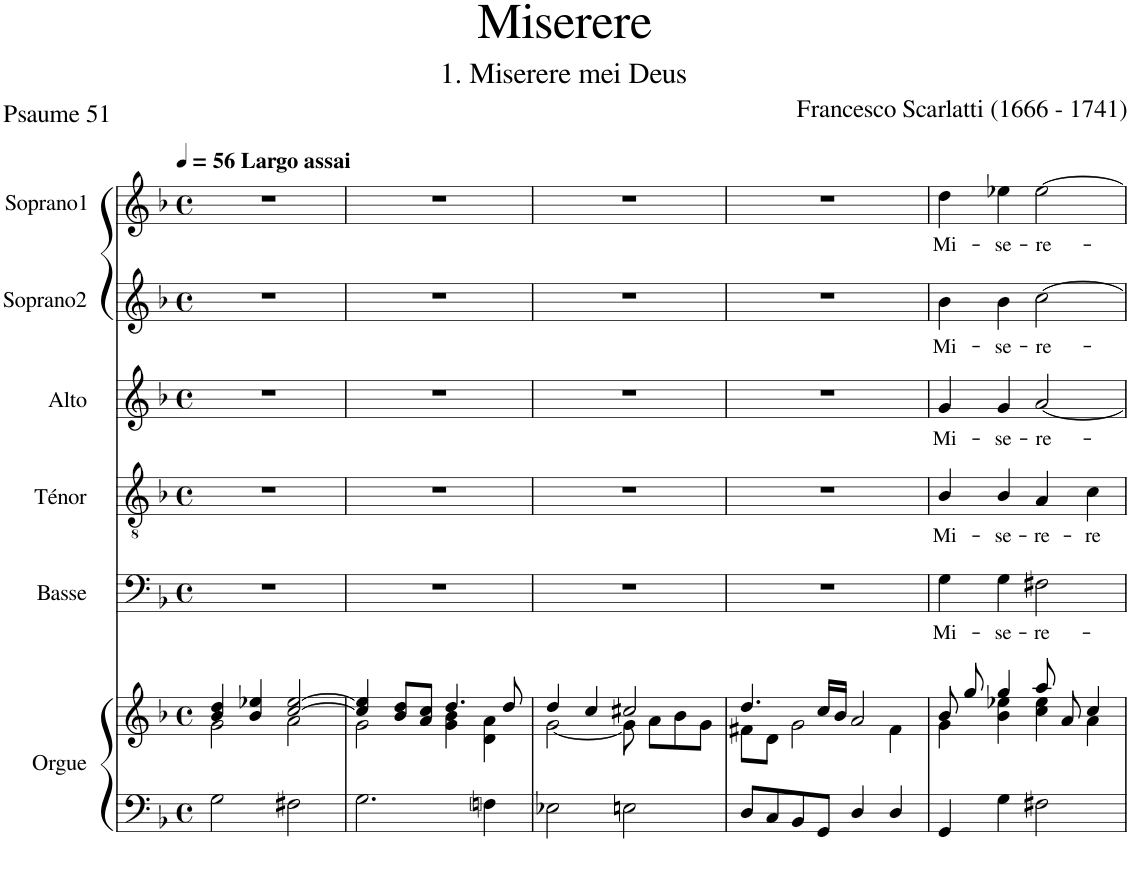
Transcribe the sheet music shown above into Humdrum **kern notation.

**kern	**kern	**kern	**text	**kern	**text	**kern	**text	**kern	**text	**kern	**text
*part6	*part6	*part5	*part5	*part4	*part4	*part3	*part3	*part2	*part2	*part1	*part1
*staff7	*staff6	*staff5	*staff5	*staff4	*staff4	*staff3	*staff3	*staff2	*staff2	*staff1	*staff1
*I"Orgue	*	*I"Basse	*	*I"Ténor	*	*I"Alto	*	*I"Soprano2	*	*I"Soprano1	*
*I'Org.	*	*I'B.	*	*I'T.	*	*I'A.	*	*I'S2	*	*I'S1	*
*clefF4	*clefG2	*clefF4	*	*clefGv2	*	*clefG2	*	*clefG2	*	*clefG2	*
*k[b-]	*k[b-]	*k[b-]	*	*k[b-]	*	*k[b-]	*	*k[b-]	*	*k[b-]	*
*M4/4	*M4/4	*M4/4	*	*M4/4	*	*M4/4	*	*M4/4	*	*M4/4	*
*met(c)	*met(c)	*met(c)	*	*met(c)	*	*met(c)	*	*met(c)	*	*met(c)	*
*MM56	*MM56	*MM56	*	*MM56	*	*MM56	*	*MM56	*	*MM56	*
=1	=1	=1	=1	=1	=1	=1	=1	=1	=1	=1	=1
*	*^	*	*	*	*	*	*	*	*	*	*
!	!	!	!	!	!	!	!	!	!	!	!LO:TX:a:B:t=Largo assai	!
2G\	4b-/ 4dd/	2g\	1r	.	1r	.	1r	.	1r	.	1r	.
.	4b-/ 4ee-X/	.	.	.	.	.	.	.	.	.	.	.
2F#X\	[2cc/ [2ee-/	2a\	.	.	.	.	.	.	.	.	.	.
=2	=2	=2	=2	=2	=2	=2	=2	=2	=2	=2	=2	=2
2.G\	4cc/] 4ee-/]	2g\	1r	.	1r	.	1r	.	1r	.	1r	.
.	8b-/ 8dd/L	.	.	.	.	.	.	.	.	.	.	.
.	8a/ 8cc/J	.	.	.	.	.	.	.	.	.	.	.
.	4.dd/	4g\ 4b-\	.	.	.	.	.	.	.	.	.	.
4Fnj\	.	4d\ 4a\	.	.	.	.	.	.	.	.	.	.
.	8dd/	.	.	.	.	.	.	.	.	.	.	.
=3	=3	=3	=3	=3	=3	=3	=3	=3	=3	=3	=3	=3
2E-X\	4dd/	[2g\	1r	.	1r	.	1r	.	1r	.	1r	.
.	4cc/	.	.	.	.	.	.	.	.	.	.	.
2En\	2cc#X/	8g\]	.	.	.	.	.	.	.	.	.	.
.	.	8a\L	.	.	.	.	.	.	.	.	.	.
.	.	8b-\	.	.	.	.	.	.	.	.	.	.
.	.	8g\J	.	.	.	.	.	.	.	.	.	.
=4	=4	=4	=4	=4	=4	=4	=4	=4	=4	=4	=4	=4
8D/L	4.dd/	8f#X\L	1r	.	1r	.	1r	.	1r	.	1r	.
8C/	.	8d\J	.	.	.	.	.	.	.	.	.	.
8BB-/	.	2g\	.	.	.	.	.	.	.	.	.	.
8GG/J	16cc/LL	.	.	.	.	.	.	.	.	.	.	.
.	16b-/JJ	.	.	.	.	.	.	.	.	.	.	.
4D/	2a/	.	.	.	.	.	.	.	.	.	.	.
4D/	.	4f#\	.	.	.	.	.	.	.	.	.	.
=5	=5	=5	=5	=5	=5	=5	=5	=5	=5	=5	=5	=5
!	!	!	!	!LO:LY:b	!	!LO:LY:b	!	!LO:LY:b	!	!LO:LY:b	!	!LO:LY:b
4GG/	8b-/	4g\	4G\	Mi-	4B-/	Mi-	4g/	Mi-	4b-\	Mi-	4dd\	Mi-
.	8gg/	.	.	.	.	.	.	.	.	.	.	.
!	!	!	!	!LO:LY:b	!	!LO:LY:b	!	!LO:LY:b	!	!LO:LY:b	!	!LO:LY:b
4G\	4gg/	4b-\ 4ee-X\	4G\	-se-	4B-/	-se-	4g/	-se-	4b-\	-se-	4ee-X\	-se-
!	!	!	!	!LO:LY:b	!	!LO:LY:b	!	!LO:LY:b	!	!LO:LY:b	!	!LO:LY:b
2F#X\	8aa/	4cc\ 4ee-\	2F#X\	-re-	4A/	-re-	[2a/	-re-	[2cc\	-re-	[2ee-\	-re-
.	8a/	.	.	.	.	.	.	.	.	.	.	.
!	!	!	!	!	!	!LO:LY:b	!	!	!	!	!	!
.	4cc/	4a\	.	.	4c\	-re	.	.	.	.	.	.
*	*v	*v	*	*	*	*	*	*	*	*	*	*
=	=	=	=	=	=	=	=	=	=	=	=
*-	*-	*-	*-	*-	*-	*-	*-	*-	*-	*-	*-
